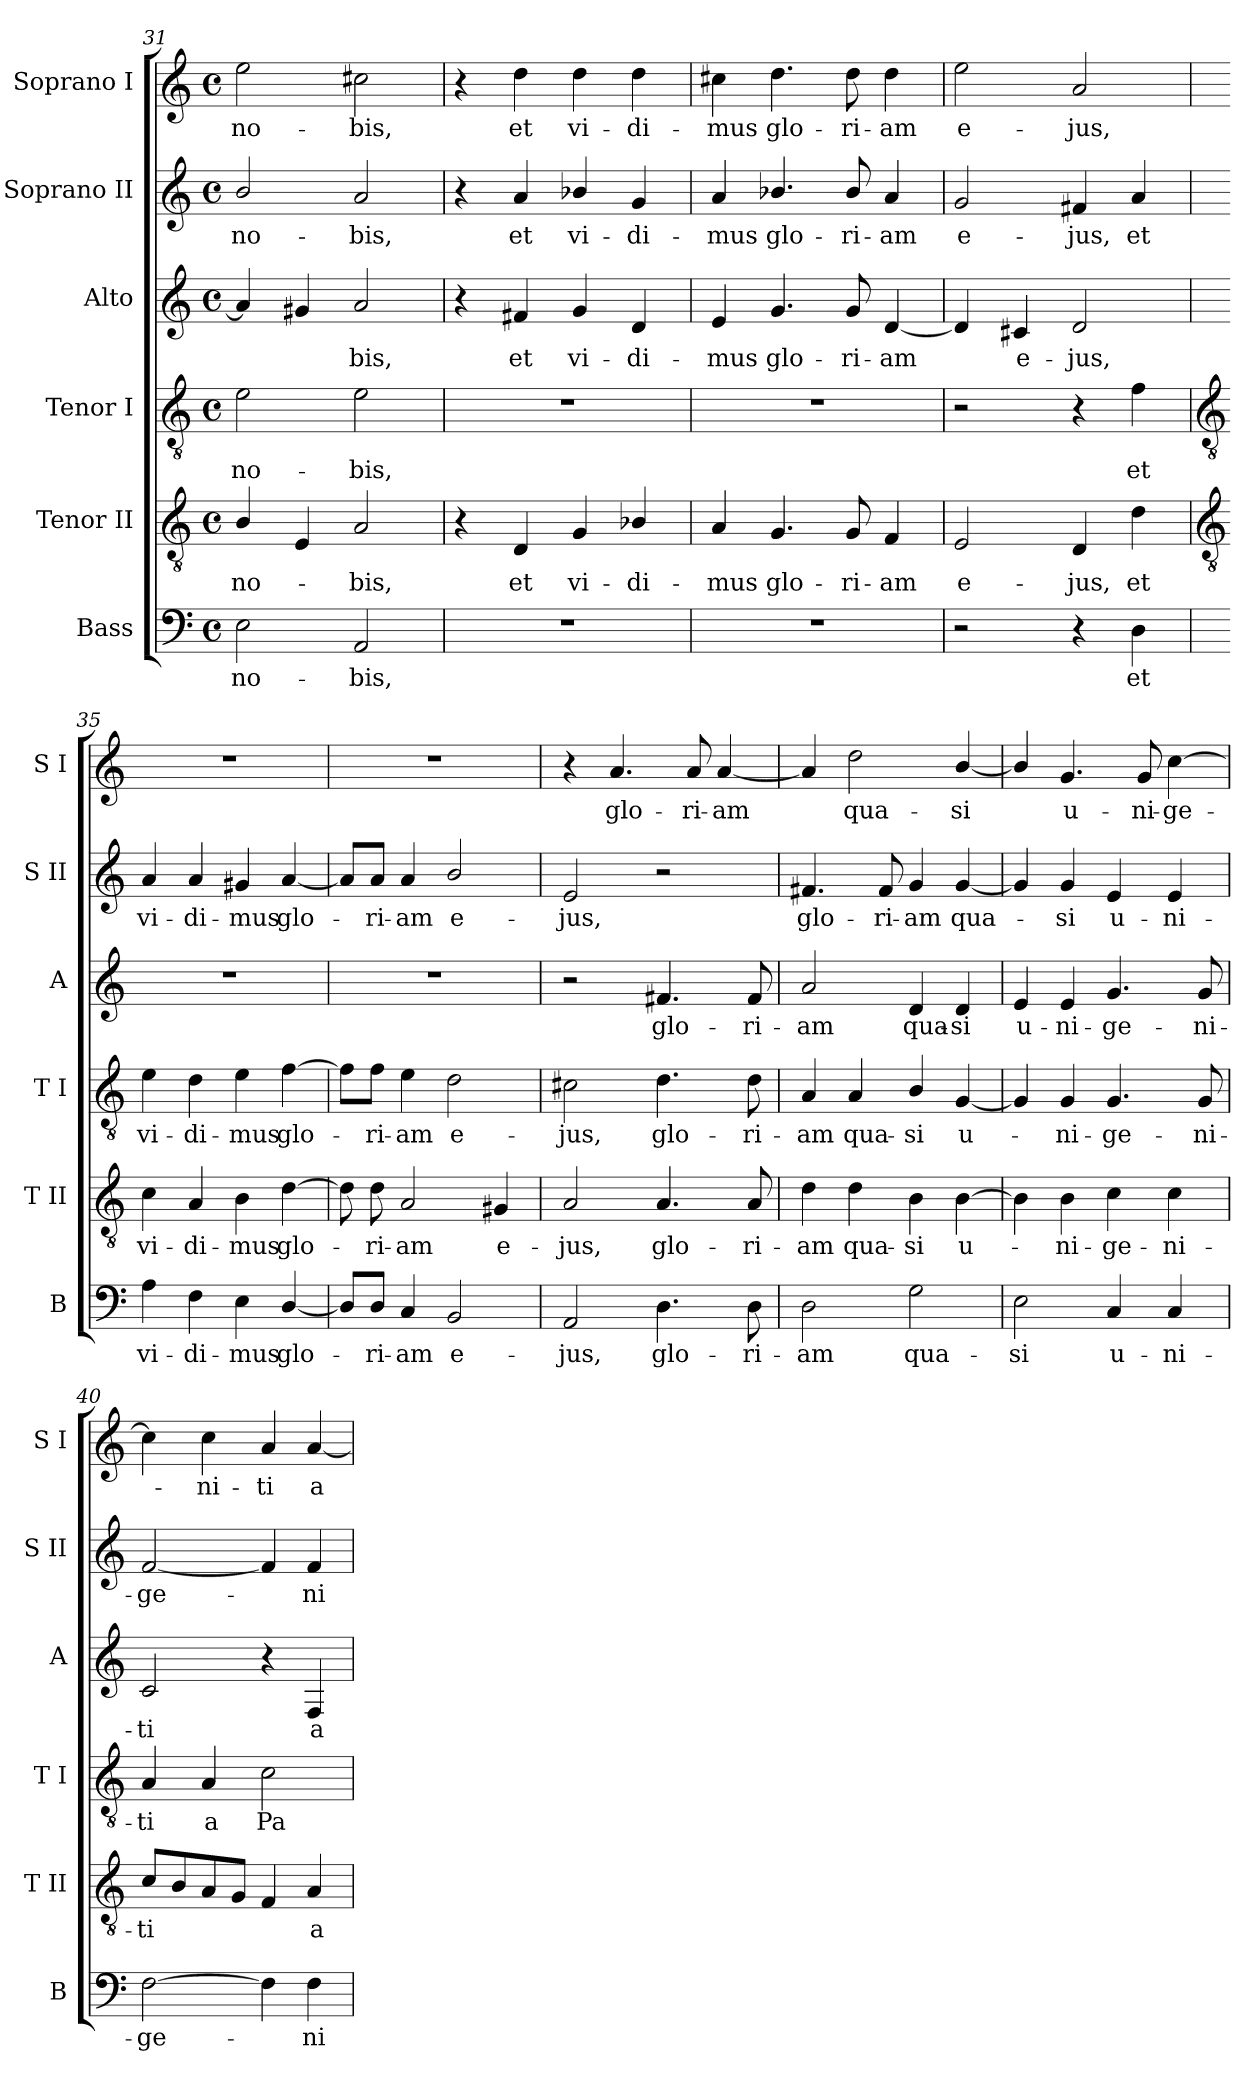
**kern	**text	**kern	**text	**kern	**text	**kern	**text	**kern	**text	**kern	**text
*part6	*part6	*part5	*part5	*part4	*part4	*part3	*part3	*part2	*part2	*part1	*part1
*staff6	*staff6	*staff5	*staff5	*staff4	*staff4	*staff3	*staff3	*staff2	*staff2	*staff1	*staff1
*I"Bass	*	*I"Tenor II	*	*I"Tenor I	*	*I"Alto	*	*I"Soprano II	*	*I"Soprano I	*
*I'B	*	*I'T II	*	*I'T I	*	*I'A	*	*I'S II	*	*I'S I	*
*clefF4	*	*clefGv2	*	*clefGv2	*	*clefG2	*	*clefG2	*	*clefG2	*
*k[]	*	*k[]	*	*k[]	*	*k[]	*	*k[]	*	*k[]	*
*C:	*	*C:	*	*C:	*	*C:	*	*C:	*	*C:	*
*M4/4	*	*M4/4	*	*M4/4	*	*M4/4	*	*M4/4	*	*M4/4	*
*met(c)	*	*met(c)	*	*met(c)	*	*met(c)	*	*met(c)	*	*met(c)	*
=31	=31	=31	=31	=31	=31	=31	=31	=31	=31	=31	=31
!	!LO:LY:b	!	!LO:LY:b	!	!LO:LY:b	!	!	!	!LO:LY:b	!	!LO:LY:b
2E	no-	4B/	no-	2e	no-	4a]	.	2b/	no-	2ee	no-
.	.	4E	.	.	.	4g#X	.	.	.	.	.
!	!LO:LY:b	!	!LO:LY:b	!	!LO:LY:b	!	!LO:LY:b	!	!LO:LY:b	!	!LO:LY:b
2AA	-bis,	2A	-bis,	2e	-bis,	2a	bis,	2a	-bis,	2cc#X	-bis,
=32	=32	=32	=32	=32	=32	=32	=32	=32	=32	=32	=32
1r	.	4r	.	1r	.	4r	.	4r	.	4r	.
!	!	!	!LO:LY:b	!	!	!	!LO:LY:b	!	!LO:LY:b	!	!LO:LY:b
.	.	4D	et	.	.	4f#X	et	4a	et	4dd	et
!	!	!	!LO:LY:b	!	!	!	!LO:LY:b	!	!LO:LY:b	!	!LO:LY:b
.	.	4G	vi-	.	.	4g	vi-	4b-X/	vi-	4dd	vi-
!	!	!	!LO:LY:b	!	!	!	!LO:LY:b	!	!LO:LY:b	!	!LO:LY:b
.	.	4B-X/	-di-	.	.	4d	-di-	4g	-di-	4dd	-di-
=33	=33	=33	=33	=33	=33	=33	=33	=33	=33	=33	=33
!	!	!	!LO:LY:b	!	!	!	!LO:LY:b	!	!LO:LY:b	!	!LO:LY:b
1r	.	4A	-mus	1r	.	4e	-mus	4a	-mus	4cc#X	-mus
!	!	!	!LO:LY:b	!	!	!	!LO:LY:b	!	!LO:LY:b	!	!LO:LY:b
.	.	4.G	glo-	.	.	4.g	glo-	4.b-X/	glo-	4.dd	glo-
!	!	!	!LO:LY:b	!	!	!	!LO:LY:b	!	!LO:LY:b	!	!LO:LY:b
.	.	8G	-ri-	.	.	8g	-ri-	8b-/	-ri-	8dd	-ri-
!	!	!	!LO:LY:b	!	!	!	!LO:LY:b	!	!LO:LY:b	!	!LO:LY:b
.	.	4F	-am	.	.	[4d	-am	4a	-am	4dd	-am
=34	=34	=34	=34	=34	=34	=34	=34	=34	=34	=34	=34
!	!	!	!LO:LY:b	!	!	!	!	!	!LO:LY:b	!	!LO:LY:b
2r	.	2E	e-	2r	.	4d]	.	2g	e-	2ee	e-
!	!	!	!	!	!	!	!LO:LY:b	!	!	!	!
.	.	.	.	.	.	4c#X	e-	.	.	.	.
!	!	!	!LO:LY:b	!	!	!	!LO:LY:b	!	!LO:LY:b	!	!LO:LY:b
4r	.	4D	-jus,	4r	.	2d	-jus,	4f#X	-jus,	2a	-jus,
!	!LO:LY:b	!	!LO:LY:b	!	!LO:LY:b	!	!	!	!LO:LY:b	!	!
4D	et	4d	et	4f	et	.	.	4a	et	.	.
!!LO:LB:g=z
=35	=35	=35	=35	=35	=35	=35	=35	=35	=35	=35	=35
*	*	*clefGv2	*	*clefGv2	*	*	*	*	*	*	*
!	!LO:LY:b	!	!LO:LY:b	!	!LO:LY:b	!	!	!	!LO:LY:b	!	!
4A	vi-	4c	vi-	4e	vi-	1r	.	4a	vi-	1r	.
!	!LO:LY:b	!	!LO:LY:b	!	!LO:LY:b	!	!	!	!LO:LY:b	!	!
4F	-di-	4A	-di-	4d	-di-	.	.	4a	-di-	.	.
!	!LO:LY:b	!	!LO:LY:b	!	!LO:LY:b	!	!	!	!LO:LY:b	!	!
4E	-mus	4B	-mus	4e	-mus	.	.	4g#X	-mus	.	.
!	!LO:LY:b	!	!LO:LY:b	!	!LO:LY:b	!	!	!	!LO:LY:b	!	!
[4D/	glo-	[4d	glo-	[4f	glo-	.	.	[4a	glo-	.	.
=36	=36	=36	=36	=36	=36	=36	=36	=36	=36	=36	=36
8D/L]	.	8d]	.	8f\L]	.	1r	.	8a/L]	.	1r	.
!	!LO:LY:b	!	!LO:LY:b	!	!LO:LY:b	!	!	!	!LO:LY:b	!	!
8D/J	ri-	8d	ri-	8f\J	ri-	.	.	8a/J	ri-	.	.
!	!LO:LY:b	!	!LO:LY:b	!	!LO:LY:b	!	!	!	!LO:LY:b	!	!
4C	-am	2A	-am	4e	-am	.	.	4a	-am	.	.
!	!LO:LY:b	!	!	!	!LO:LY:b	!	!	!	!LO:LY:b	!	!
2BB	e-	.	.	2d	e-	.	.	2b/	e-	.	.
!	!	!	!LO:LY:b	!	!	!	!	!	!	!	!
.	.	4G#X	e-	.	.	.	.	.	.	.	.
=37	=37	=37	=37	=37	=37	=37	=37	=37	=37	=37	=37
!	!LO:LY:b	!	!LO:LY:b	!	!LO:LY:b	!	!	!	!LO:LY:b	!	!
2AA	-jus,	2A	-jus,	2c#X	-jus,	2r	.	2e	-jus,	4r	.
!	!	!	!	!	!	!	!	!	!	!	!LO:LY:b
.	.	.	.	.	.	.	.	.	.	4.a	glo-
!	!LO:LY:b	!	!LO:LY:b	!	!LO:LY:b	!	!LO:LY:b	!	!	!	!
4.D	glo-	4.A	glo-	4.d	glo-	4.f#X	glo-	2r	.	.	.
!	!	!	!	!	!	!	!	!	!	!	!LO:LY:b
.	.	.	.	.	.	.	.	.	.	8a	-ri-
!	!	!	!	!	!	!	!	!	!	!	!LO:LY:b
.	.	.	.	.	.	.	.	.	.	[4a	-am
!	!LO:LY:b	!	!LO:LY:b	!	!LO:LY:b	!	!LO:LY:b	!	!	!	!
8D	-ri-	8A	-ri-	8d	-ri-	8f#	-ri-	.	.	.	.
=38	=38	=38	=38	=38	=38	=38	=38	=38	=38	=38	=38
!	!LO:LY:b	!	!LO:LY:b	!	!LO:LY:b	!	!LO:LY:b	!	!LO:LY:b	!	!
2D	-am	4d	-am	4A	-am	2a	-am	4.f#X	glo-	4a]	.
!	!	!	!LO:LY:b	!	!LO:LY:b	!	!	!	!	!	!LO:LY:b
.	.	4d	qua-	4A	qua-	.	.	.	.	2dd	qua-
!	!	!	!	!	!	!	!	!	!LO:LY:b	!	!
.	.	.	.	.	.	.	.	8f#	-ri-	.	.
!	!LO:LY:b	!	!LO:LY:b	!	!LO:LY:b	!	!LO:LY:b	!	!LO:LY:b	!	!
2G	qua-	4B	-si	4B/	-si	4d	qua-	4g	-am	.	.
!	!	!	!LO:LY:b	!	!LO:LY:b	!	!LO:LY:b	!	!LO:LY:b	!	!LO:LY:b
.	.	[4B	u-	[4G	u-	4d	-si	[4g	qua-	[4b/	-si
=39	=39	=39	=39	=39	=39	=39	=39	=39	=39	=39	=39
!	!LO:LY:b	!	!	!	!	!	!LO:LY:b	!	!	!	!
2E	-si	4B]	.	4G]	.	4e	u-	4g]	.	4b/]	.
!	!	!	!LO:LY:b	!	!LO:LY:b	!	!LO:LY:b	!	!LO:LY:b	!	!LO:LY:b
.	.	4B	ni-	4G	ni-	4e	-ni-	4g	si	4.g	u-
!	!LO:LY:b	!	!LO:LY:b	!	!LO:LY:b	!	!LO:LY:b	!	!LO:LY:b	!	!
4C	u-	4c	-ge-	4.G	-ge-	4.g	-ge-	4e	u-	.	.
!	!	!	!	!	!	!	!	!	!	!	!LO:LY:b
.	.	.	.	.	.	.	.	.	.	8g	-ni-
!	!LO:LY:b	!	!LO:LY:b	!	!	!	!	!	!LO:LY:b	!	!LO:LY:b
4C	-ni-	4c	-ni-	.	.	.	.	4e	-ni-	[4cc	-ge-
!	!	!	!	!	!LO:LY:b	!	!LO:LY:b	!	!	!	!
.	.	.	.	8G	-ni-	8g	-ni-	.	.	.	.
=40	=40	=40	=40	=40	=40	=40	=40	=40	=40	=40	=40
!	!LO:LY:b	!	!LO:LY:b	!	!LO:LY:b	!	!LO:LY:b	!	!LO:LY:b	!	!
[2F	-ge-	8cL	-ti	4A	-ti	2c	-ti	[2f	-ge-	4cc]	.
.	.	8B	.	.	.	.	.	.	.	.	.
!	!	!	!	!	!LO:LY:b	!	!	!	!	!	!LO:LY:b
.	.	8A	.	4A	a	.	.	.	.	4cc	ni-
.	.	8GJ	.	.	.	.	.	.	.	.	.
!	!	!	!	!	!LO:LY:b	!	!	!	!	!	!LO:LY:b
4F]	.	4F	.	2c	Pa-	4r	.	4f]	.	4a	-ti
!	!LO:LY:b	!	!LO:LY:b	!	!	!	!LO:LY:b	!	!LO:LY:b	!	!LO:LY:b
4F	ni-	4A	a	.	.	4F	a	4f	ni-	[4a	a
=	=	=	=	=	=	=	=	=	=	=	=
*-	*-	*-	*-	*-	*-	*-	*-	*-	*-	*-	*-
